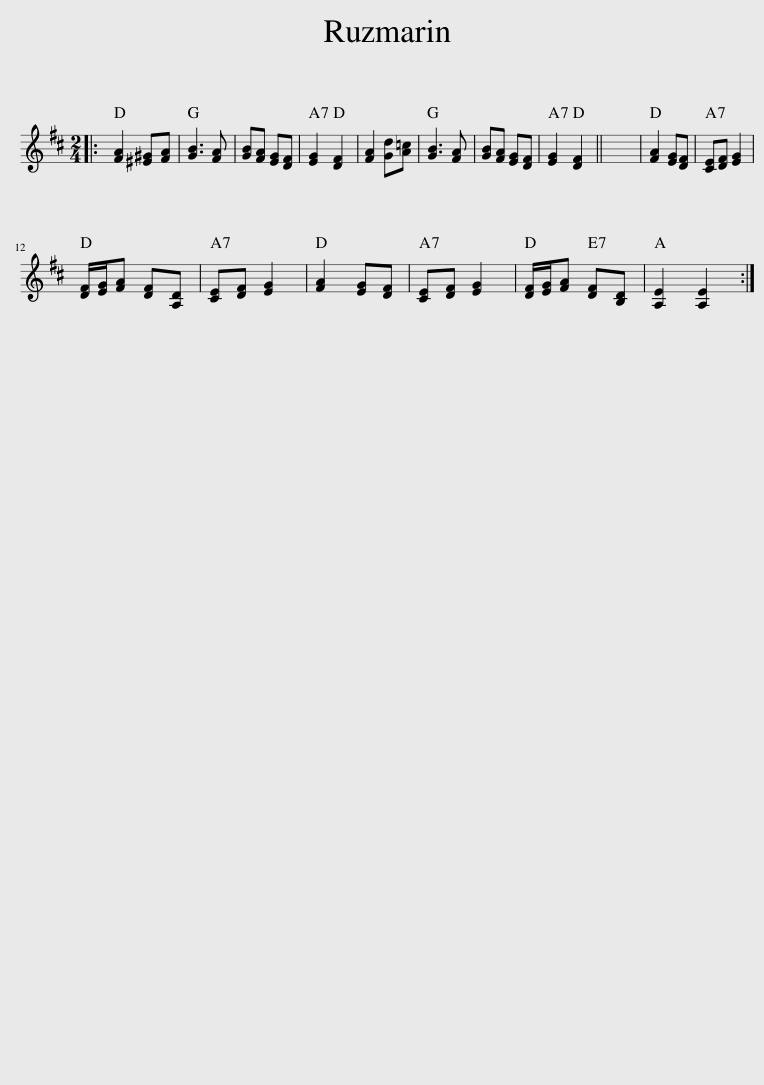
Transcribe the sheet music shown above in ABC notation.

X:1
L:1/8
M:2/4
I:linebreak $
K:D
V:1 treble
V:1
|: [FA]2 [^E^G][FA] | [GB]3 [FA] | [GB][FA] [EG][DF] | [EG]2 [DF]2 | [FA]2 [Gd][A=c] | %5
 [GB]3 [FA] | [GB][FA] [EG][DF] | [EG]2 [DF]2 || x4 | [FA]2 [EG][DF] | %10
 [CE][DF] [EG]2 |$ [DF]/[EG]/[FA] [DF][A,D] | [CE][DF] [EG]2 | [FA]2 [EG][DF] | [CE][DF] [EG]2 | %15
 [DF]/[EG]/[FA] [DF][B,D] | [A,E]2 [A,E]2 :| %17
